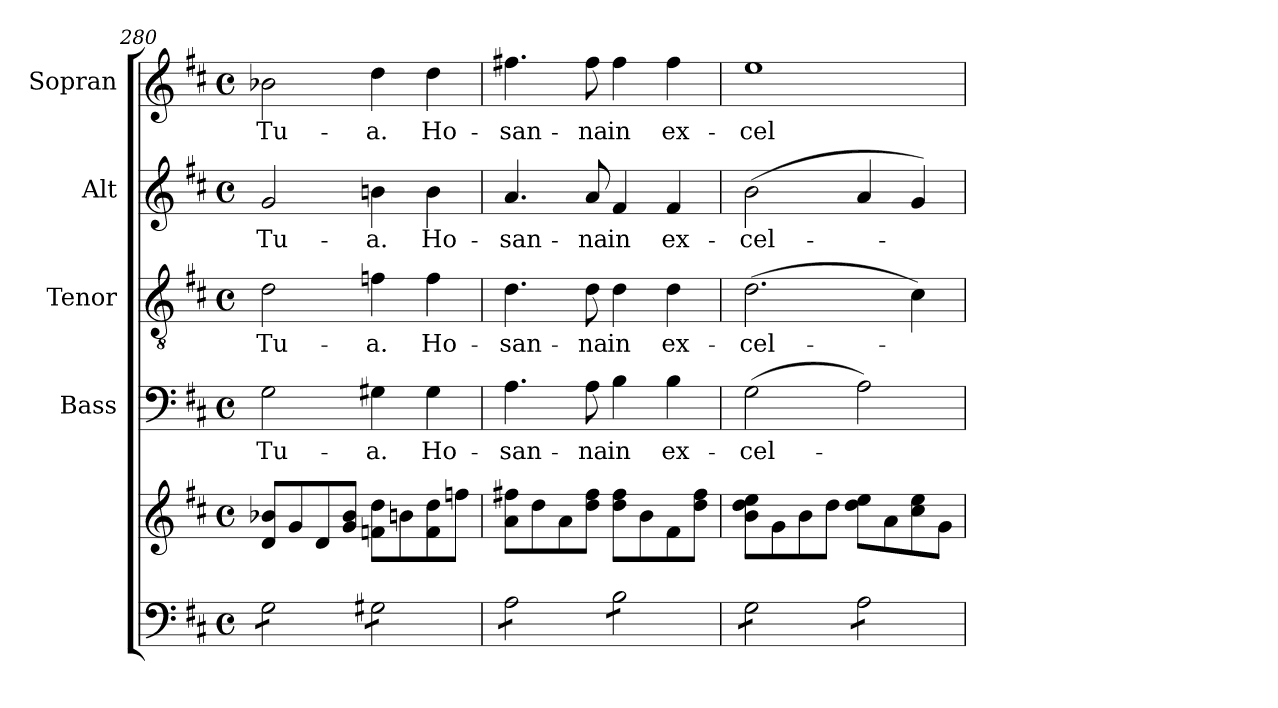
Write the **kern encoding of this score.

**kern	**kern	**kern	**text	**kern	**text	**kern	**text	**kern	**text
*part5	*part5	*part4	*part4	*part3	*part3	*part2	*part2	*part1	*part1
*staff6	*staff5	*staff4	*staff4	*staff3	*staff3	*staff2	*staff2	*staff1	*staff1
*	*	*I"Bass	*	*I"Tenor	*	*I"Alt	*	*I"Sopran	*
*	*	*I'B.	*	*I'T.	*	*I'A.	*	*I'S.	*
*clefF4	*clefG2	*clefF4	*	*clefGv2	*	*clefG2	*	*clefG2	*
*k[f#c#]	*k[f#c#]	*k[f#c#]	*	*k[f#c#]	*	*k[f#c#]	*	*k[f#c#]	*
*D:	*D:	*D:	*	*D:	*	*D:	*	*D:	*
*M4/4	*M4/4	*M4/4	*	*M4/4	*	*M4/4	*	*M4/4	*
*met(c)	*met(c)	*met(c)	*	*met(c)	*	*met(c)	*	*met(c)	*
=280	=280	=280	=280	=280	=280	=280	=280	=280	=280
!	!	!	!LO:LY:b	!	!LO:LY:b	!	!LO:LY:b	!	!LO:LY:b
*tremolo	*	*	*	*	*	*	*	*	*
8G\L	8d/ 8b-X/L	2G\	Tu-	2d\	Tu-	2g/	Tu-	2b-X\	Tu-
8G\	8g/	.	.	.	.	.	.	.	.
8G\	8d/	.	.	.	.	.	.	.	.
8G\J	8g/ 8b-/J	.	.	.	.	.	.	.	.
!	!	!	!LO:LY:b	!	!LO:LY:b	!	!LO:LY:b	!	!LO:LY:b
8G#X\L	8fn\ 8dd\L	4G#X\	-a.	4fn\	-a.	4bn\	-a.	4dd\	-a.
8G#X\	8bn\	.	.	.	.	.	.	.	.
!	!	!	!LO:LY:b	!	!LO:LY:b	!	!LO:LY:b	!	!LO:LY:b
8G#X\	8f\ 8dd\	4G#\	Ho-	4f\	Ho-	4b\	Ho-	4dd\	Ho-
8G#X\J	8ffn\J	.	.	.	.	.	.	.	.
=281	=281	=281	=281	=281	=281	=281	=281	=281	=281
!	!	!	!LO:LY:b	!	!LO:LY:b	!	!LO:LY:b	!	!LO:LY:b
8A\L	8a\ 8ff#X\L	4.A\	-san-	4.d\	-san-	4.a/	-san-	4.ff#X\	-san-
8A\	8dd\	.	.	.	.	.	.	.	.
8A\	8a\	.	.	.	.	.	.	.	.
!	!	!	!LO:LY:b	!	!LO:LY:b	!	!LO:LY:b	!	!LO:LY:b
8A\J	8dd\ 8ff#\J	8A\	-na	8d\	-na	8a/	-na	8ff#\	-na
!	!	!	!LO:LY:b	!	!LO:LY:b	!	!LO:LY:b	!	!LO:LY:b
8B\L	8dd\ 8ff#\L	4B\	in	4d\	in	4f#/	in	4ff#\	in
8B\	8b\	.	.	.	.	.	.	.	.
!	!	!	!LO:LY:b	!	!LO:LY:b	!	!LO:LY:b	!	!LO:LY:b
8B\	8f#\	4B\	ex-	4d\	ex-	4f#/	ex-	4ff#\	ex-
8B\J	8dd\ 8ff#\J	.	.	.	.	.	.	.	.
=282	=282	=282	=282	=282	=282	=282	=282	=282	=282
!	!	!	!LO:LY:b	!	!LO:LY:b	!	!LO:LY:b	!	!LO:LY:b
8G\L	8b\ 8dd\ 8ee\L	(>2G\	-cel-	(>2.d\	-cel-	(>2b\	-cel-	1ee	-cel-
8G\	8g\	.	.	.	.	.	.	.	.
8G\	8b\	.	.	.	.	.	.	.	.
8G\J	8dd\J	.	.	.	.	.	.	.	.
8A\L	8dd\ 8ee\L	2A\)	.	.	.	4a/	.	.	.
8A\	8a\	.	.	.	.	.	.	.	.
8A\	8cc#\ 8ee\	.	.	4c#\)	.	4g/)	.	.	.
8A\J	8g\J	.	.	.	.	.	.	.	.
*Xtremolo	*	*	*	*	*	*	*	*	*
=	=	=	=	=	=	=	=	=	=
*-	*-	*-	*-	*-	*-	*-	*-	*-	*-
